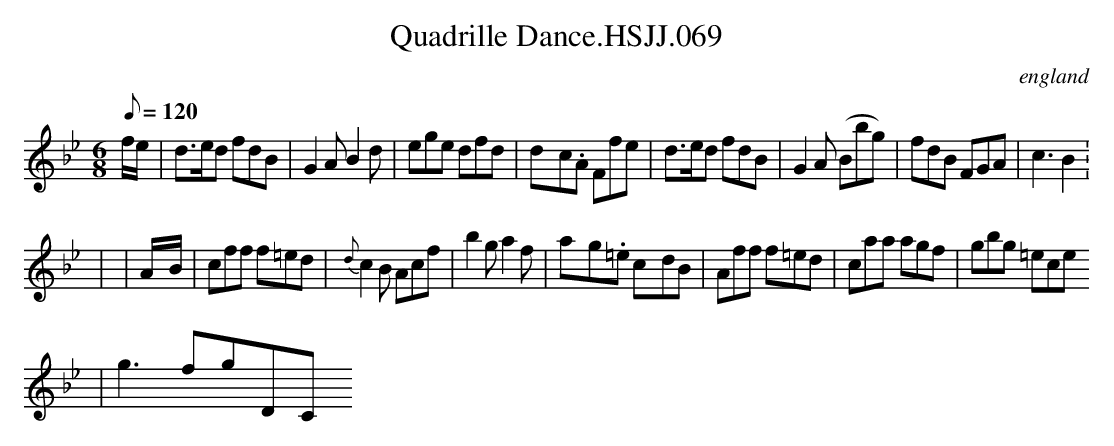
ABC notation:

X:1
T:Quadrille Dance.HSJJ.069
O:england
M:6/8
L:1/8
Q:120
K:Bb
f/e/|d>ed fdB|G2AB2d|ege dfd|d-c.A Ffe|d>ed fdB|G2A (Bbg)|fdB FGA|c3B2:
|
|A/-B/|cff f=ed|{d}c2B Acf|b2ga2f|a-g.=e c-dB|Aff f=ed|caa agf|gbg =ece
|g3-fg_"DC"e|]
